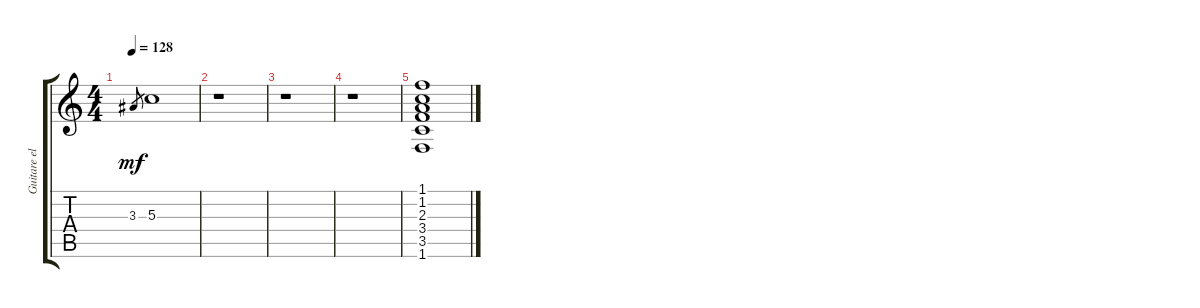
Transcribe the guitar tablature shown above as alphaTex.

\track ("Guitare elec 1" "Guitare el") {instrument distortionguitar}
\staff {score tabs}
\tuning (E4 B3 G3 D3 A2 E2) {hide}
\ts (4 4)
\tempo 128
\clef g2
\ks c
3.3.8{gr dy mf} 5.3.1 |
r.1 |
r.1 |
r.1 |
(1.1 1.2 2.3 3.4 3.5 1.6).1
